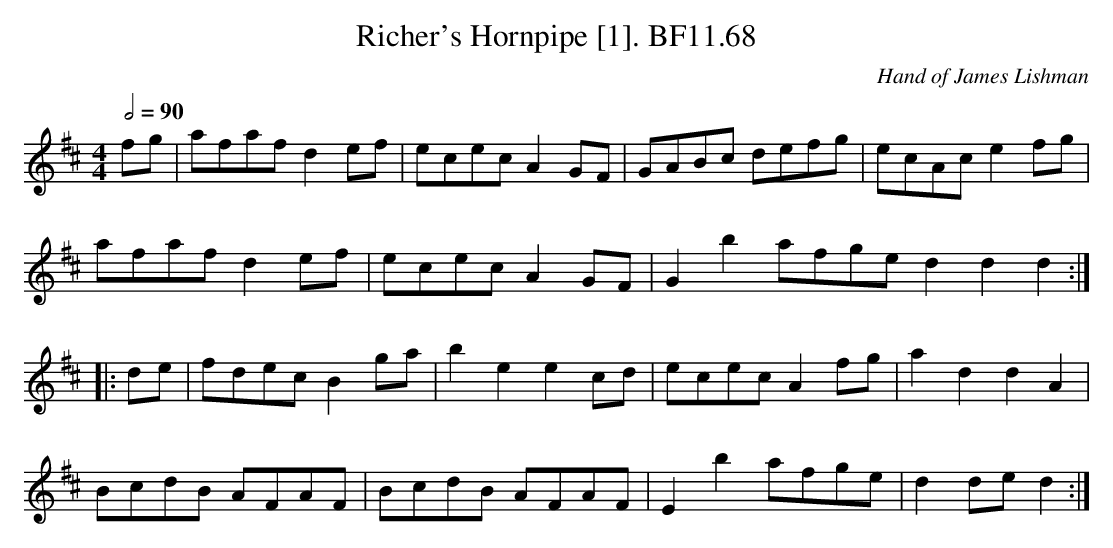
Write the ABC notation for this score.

X:1
T:Richer's Hornpipe [1]. BF11.68
M:4/4
Q:1/2=90
C:Hand of James Lishman
K:D
fg|afafd2ef|ececA2GF|GABc defg|ecAce2fg|
afafd2ef|ececA2GF|G2b2afged2d2d2:|
|:de|fdecB2ga|b2e2e2cd|ececA2fg|a2d2d2A2|
BcdB AFAF|BcdB AFAF|E2b2afge|d2ded2:|
